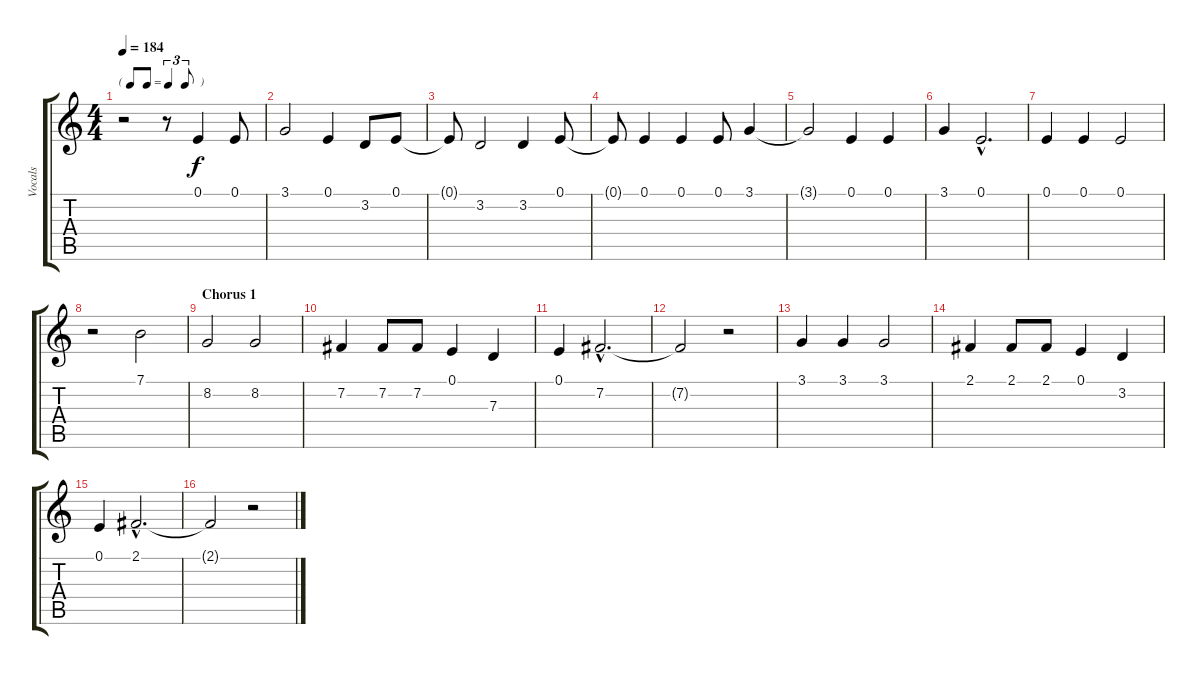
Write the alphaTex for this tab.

\track ("Vocals" "Vocals") {instrument clarinet}
\staff {score tabs}
\tuning (E4 B3 G3 D3 A2 E2) {hide}
\ts (4 4)
\tf triplet8th
\tempo 184
\clef g2
\ks c
r.2{dy f} r.8 0.1.4 0.1.8 |
3.1.2 0.1.4 3.2.8 0.1.8 |
0.1{t}.8 3.2.2 3.2.4 0.1.8 |
0.1{t}.8 0.1.4 0.1.4 0.1.8 3.1.4 |
3.1{t}.2 0.1.4 0.1.4 |
3.1.4 0.1{hac}.2{d} |
0.1.4 0.1.4 0.1.2 |
r.2 7.1.2 |
\section ("" "Chorus 1")
8.2.2 8.2.2 |
7.2.4 7.2.8 7.2.8 0.1.4 7.3.4 |
0.1.4 7.2{hac}.2{d} |
7.2{t}.2 r.2 |
3.1.4 3.1.4 3.1.2 |
2.1.4 2.1.8 2.1.8 0.1.4 3.2.4 |
0.1.4 2.1{hac}.2{d} |
2.1{t}.2 r.2
